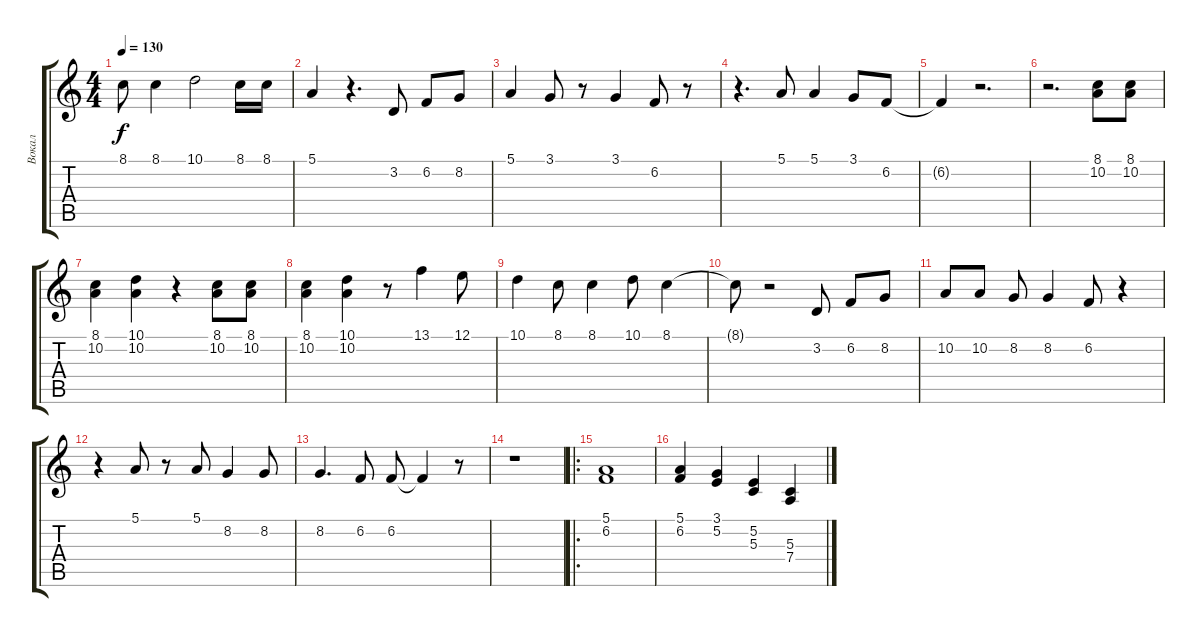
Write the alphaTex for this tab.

\track ("Вокал" "Вокал") {instrument oboe}
\staff {score tabs}
\tuning (E4 B3 G3 D3 A2 E2) {hide}
\ts (4 4)
\tempo 130
\clef g2
\ks c
8.1.8{dy f} 8.1.4 10.1.2 8.1.16 8.1.16 |
5.1.4 r.4{d} 3.2.8 6.2.8 8.2.8 |
5.1.4 3.1.8 r.8 3.1.4 6.2.8 r.8 |
r.4{d} 5.1.8 5.1.4 3.1.8 6.2.8 |
6.2{t}.4 r.2{d} |
r.2{d} (8.1 10.2).8 (8.1 10.2).8 |
(8.1 10.2).4 (10.1 10.2).4 r.4 (8.1 10.2).8 (8.1 10.2).8 |
(8.1 10.2).4 (10.1 10.2).4 r.8 13.1.4 12.1.8 |
10.1.4 8.1.8 8.1.4 10.1.8 8.1.4 |
8.1{t}.8 r.2 3.2.8 6.2.8 8.2.8 |
10.2.8 10.2.8 8.2.8 8.2.4 6.2.8 r.4 |
r.4 5.1.8 r.8 5.1.8 8.2.4 8.2.8 |
8.2.4{d} 6.2.8 6.2.8 6.2{t}.4 r.8 |
r.1 |
\ro
(5.1 6.2).1 |
(5.1 6.2).4 (3.1 5.2).4 (5.2 5.3).4 (5.3 7.4).4
